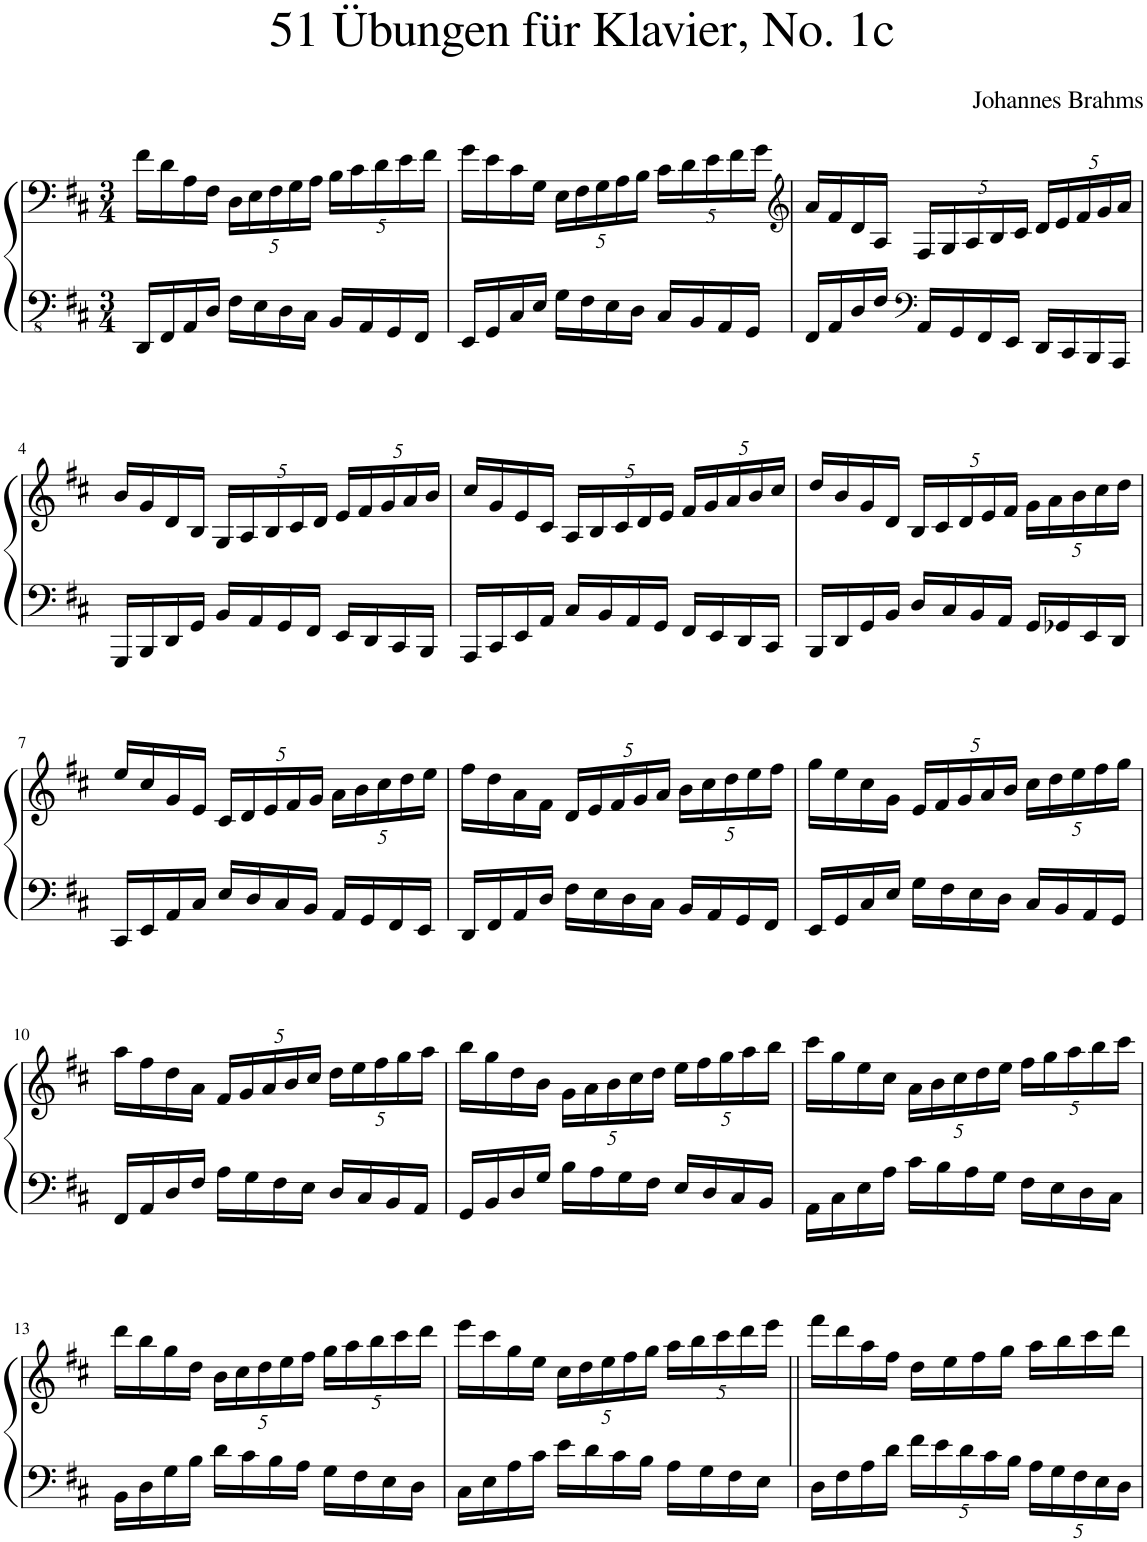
**kern	**kern
*part1	*part1
*staff2	*staff1
*I"Piano	*
*I'Pno	*
*clefFv4	*clefF4
*k[f#c#]	*k[f#c#]
*M3/4	*M3/4
=1	=1
16DDD/LL	16f#\LL
16FFF#/	16d\
16AAA/	16A\
16DD/JJ	16F#\JJ
*	*Xbrackettup
16FF#\LL	20D\LL
.	20E\
16EE\	.
.	20F#\
16DD\	.
.	20G\
16CC#\JJ	.
.	20A\JJ
16BBB/LL	20B\LL
.	20c#\
16AAA/	.
.	20d\
16GGG/	.
.	20e\
16FFF#/JJ	.
.	20f#\JJ
=2	=2
16EEE/LL	16g\LL
16GGG/	16e\
16CC#/	16c#\
16EE/JJ	16G\JJ
16GG\LL	20E\LL
.	20F#\
16FF#\	.
.	20G\
16EE\	.
.	20A\
16DD\JJ	.
.	20B\JJ
16CC#/LL	20c#\LL
.	20d\
16BBB/	.
.	20e\
16AAA/	.
.	20f#\
16GGG/JJ	.
.	20g\JJ
=3	=3
*	*clefG2
16FFF#/LL	16a/LL
16AAA/	16f#/
16DD/	16d/
16FF#/JJ	16A/JJ
*clefF4	*
16AA/LL	20F#/LL
.	20G/
16GG/	.
.	20A/
16FF#/	.
.	20B/
16EE/JJ	.
.	20c#/JJ
16DD/LL	20d/LL
.	20e/
16CC#/	.
.	20f#/
16BBB/	.
.	20g/
16AAA/JJ	.
.	20a/JJ
!!LO:LB:g=z
=4	=4
16GGG/LL	16b/LL
16BBB/	16g/
16DD/	16d/
16GG/JJ	16B/JJ
16BB/LL	20G/LL
.	20A/
16AA/	.
.	20B/
16GG/	.
.	20c#/
16FF#/JJ	.
.	20d/JJ
16EE/LL	20e/LL
.	20f#/
16DD/	.
.	20g/
16CC#/	.
.	20a/
16BBB/JJ	.
.	20b/JJ
=5	=5
16AAA/LL	16cc#/LL
16CC#/	16g/
16EE/	16e/
16AA/JJ	16c#/JJ
16C#/LL	20A/LL
.	20B/
16BB/	.
.	20c#/
16AA/	.
.	20d/
16GG/JJ	.
.	20e/JJ
16FF#/LL	20f#/LL
.	20g/
16EE/	.
.	20a/
16DD/	.
.	20b/
16CC#/JJ	.
.	20cc#/JJ
=6	=6
16BBB/LL	16dd/LL
16DD/	16b/
16GG/	16g/
16BB/JJ	16d/JJ
16D/LL	20B/LL
.	20c#/
16C#/	.
.	20d/
16BB/	.
.	20e/
16AA/JJ	.
.	20f#/JJ
16GG/LL	20g\LL
.	20a\
16GG-X/	.
.	20b\
16EE/	.
.	20cc#\
16DD/JJ	.
.	20dd\JJ
!!LO:LB:g=z
=7	=7
16CC#/LL	16ee/LL
16EE/	16cc#/
16AA/	16g/
16C#/JJ	16e/JJ
16E/LL	20c#/LL
.	20d/
16D/	.
.	20e/
16C#/	.
.	20f#/
16BB/JJ	.
.	20g/JJ
16AA/LL	20a\LL
.	20b\
16GG/	.
.	20cc#\
16FF#/	.
.	20dd\
16EE/JJ	.
.	20ee\JJ
=8	=8
16DD/LL	16ff#\LL
16FF#/	16dd\
16AA/	16a\
16D/JJ	16f#\JJ
16F#\LL	20d/LL
.	20e/
16E\	.
.	20f#/
16D\	.
.	20g/
16C#\JJ	.
.	20a/JJ
16BB/LL	20b\LL
.	20cc#\
16AA/	.
.	20dd\
16GG/	.
.	20ee\
16FF#/JJ	.
.	20ff#\JJ
=9	=9
16EE/LL	16gg\LL
16GG/	16ee\
16C#/	16cc#\
16E/JJ	16g\JJ
16G\LL	20e/LL
.	20f#/
16F#\	.
.	20g/
16E\	.
.	20a/
16D\JJ	.
.	20b/JJ
16C#/LL	20cc#\LL
.	20dd\
16BB/	.
.	20ee\
16AA/	.
.	20ff#\
16GG/JJ	.
.	20gg\JJ
!!LO:LB:g=z
=10	=10
16FF#/LL	16aa\LL
16AA/	16ff#\
16D/	16dd\
16F#/JJ	16a\JJ
16A\LL	20f#/LL
.	20g/
16G\	.
.	20a/
16F#\	.
.	20b/
16E\JJ	.
.	20cc#/JJ
16D/LL	20dd\LL
.	20ee\
16C#/	.
.	20ff#\
16BB/	.
.	20gg\
16AA/JJ	.
.	20aa\JJ
=11	=11
16GG/LL	16bb\LL
16BB/	16gg\
16D/	16dd\
16G/JJ	16b\JJ
16B\LL	20g\LL
.	20a\
16A\	.
.	20b\
16G\	.
.	20cc#\
16F#\JJ	.
.	20dd\JJ
16E/LL	20ee\LL
.	20ff#\
16D/	.
.	20gg\
16C#/	.
.	20aa\
16BB/JJ	.
.	20bb\JJ
=12	=12
16AA\LL	16ccc#\LL
16C#\	16gg\
16E\	16ee\
16A\JJ	16cc#\JJ
16c#\LL	20a\LL
.	20b\
16B\	.
.	20cc#\
16A\	.
.	20dd\
16G\JJ	.
.	20ee\JJ
16F#\LL	20ff#\LL
.	20gg\
16E\	.
.	20aa\
16D\	.
.	20bb\
16C#\JJ	.
.	20ccc#\JJ
!!LO:LB:g=z
=13	=13
16BB\LL	16ddd\LL
16D\	16bb\
16G\	16gg\
16B\JJ	16dd\JJ
16d\LL	20b\LL
.	20cc#\
16c#\	.
.	20dd\
16B\	.
.	20ee\
16A\JJ	.
.	20ff#\JJ
16G\LL	20gg\LL
.	20aa\
16F#\	.
.	20bb\
16E\	.
.	20ccc#\
16D\JJ	.
.	20ddd\JJ
=14	=14
16C#\LL	16eee\LL
16E\	16ccc#\
16A\	16gg\
16c#\JJ	16ee\JJ
16e\LL	20cc#\LL
.	20dd\
16d\	.
.	20ee\
16c#\	.
.	20ff#\
16B\JJ	.
.	20gg\JJ
16A\LL	20aa\LL
.	20bb\
16G\	.
.	20ccc#\
16F#\	.
.	20ddd\
16E\JJ	.
.	20eee\JJ
=15||	=15||
16D\LL	16fff#\LL
16F#\	16ddd\
16A\	16aa\
16d\JJ	16ff#\JJ
*Xbrackettup	*
20f#\LL	16dd\LL
20e\	.
.	16ee\
20d\	.
.	16ff#\
20c#\	.
.	16gg\JJ
20B\JJ	.
20A\LL	16aa\LL
20G\	.
.	16bb\
20F#\	.
.	16ccc#\
20E\	.
.	16ddd\JJ
20D\JJ	.
=	=
*-	*-
